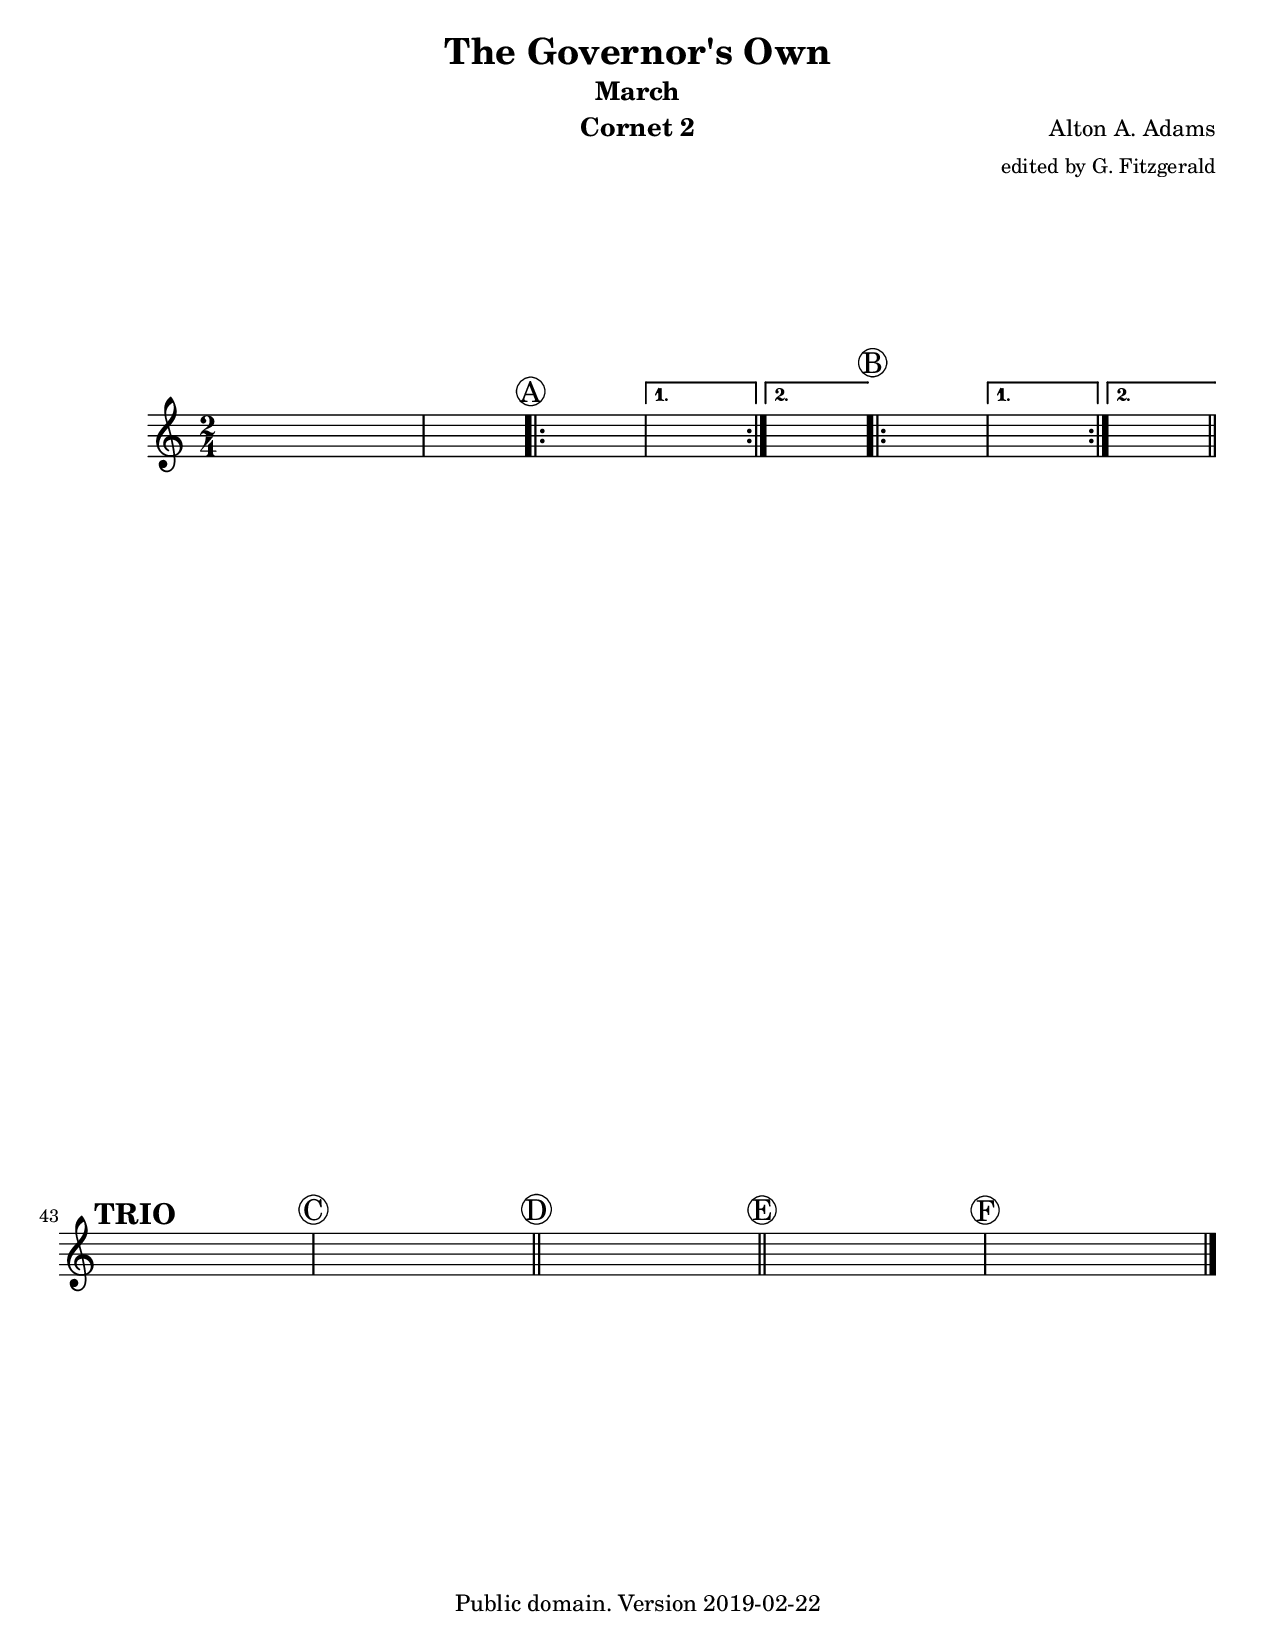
\version "2.18.2"
\include "GovernorsOwn.ly"

\paper {
  #(set-paper-size "letter")
  ragged-last-bottom = ##f
  ragged-bottom = ##f
}

\header {
  instrument = "Cornet 2"
}

\score {
  \new Staff  { 
    \set Staff.midiInstrument = "trumpet"

    \clef treble
    << \rehearsalMarks 
       \cornetTwo >>
  }
  
  \layout { }
  \midi {
    \tempo 4 = 120
  }
}